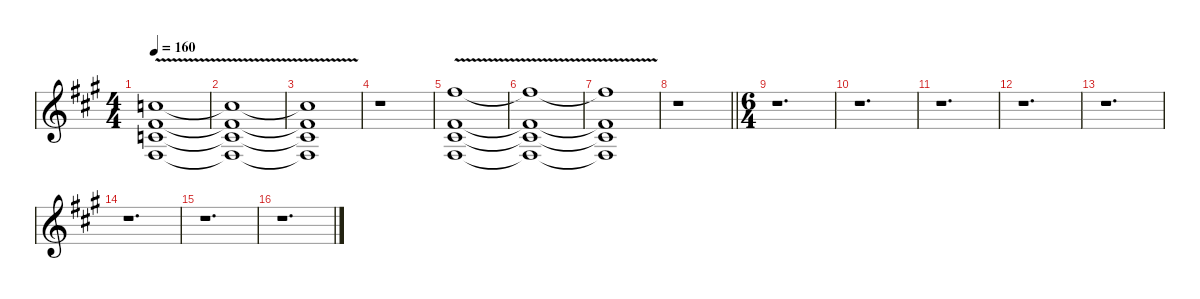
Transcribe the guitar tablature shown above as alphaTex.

\defaultSystemsLayout 4
\hideDynamics
\bracketExtendMode nobrackets
\singleTrackTrackNamePolicy hidden
\multiTrackTrackNamePolicy hidden
\firstSystemTrackNameMode fullname
\firstSystemTrackNameOrientation horizontal
\otherSystemsTrackNameOrientation horizontal
\track ("Keyboards-2" "keys2") {defaultSystemsLayout 8 instrument synthstrings1}
\staff {score}
\tuning (E4 B3 G3 D3 A2 E2)
\ts (4 4)
\tempo 160
\clef g2
\ks f#minor
(13.2{acc forcenatural} 11.3{v acc #} 10.4{v acc forcenatural} 9.5{v acc #}).1{dy mf beam Up} |
(13.2{t acc forcenatural} 11.3{v t acc #} 10.4{v t acc forcenatural} 9.5{v t acc #}).1{dy f beam Up} |
(13.2{t acc forcenatural} 11.3{v t acc #} 10.4{v t acc forcenatural} 9.5{v t acc #}).1{beam Up} |
r.1{beam Down} |
(19.2{v acc #} 11.3{v acc #} 11.4{acc #} 9.5{v acc #}).1{dy mf beam Up} |
(19.2{v t acc #} 11.3{v t acc #} 11.4{t acc #} 9.5{v t acc #}).1{dy f beam Up} |
(19.2{v t acc #} 11.3{v t acc #} 11.4{t acc #} 9.5{v t acc #}).1{beam Up} |
\barLineRight lightlight
r.1{beam Down} |
\ts (6 4)
\beaming (8 3 3 3 3)
r.1{d beam Down} |
r.1{d beam Down} |
r.1{d beam Down} |
r.1{d beam Down} |
r.1{d beam Down} |
r.1{d beam Down} |
r.1{d beam Down} |
r.1{d beam Down}
